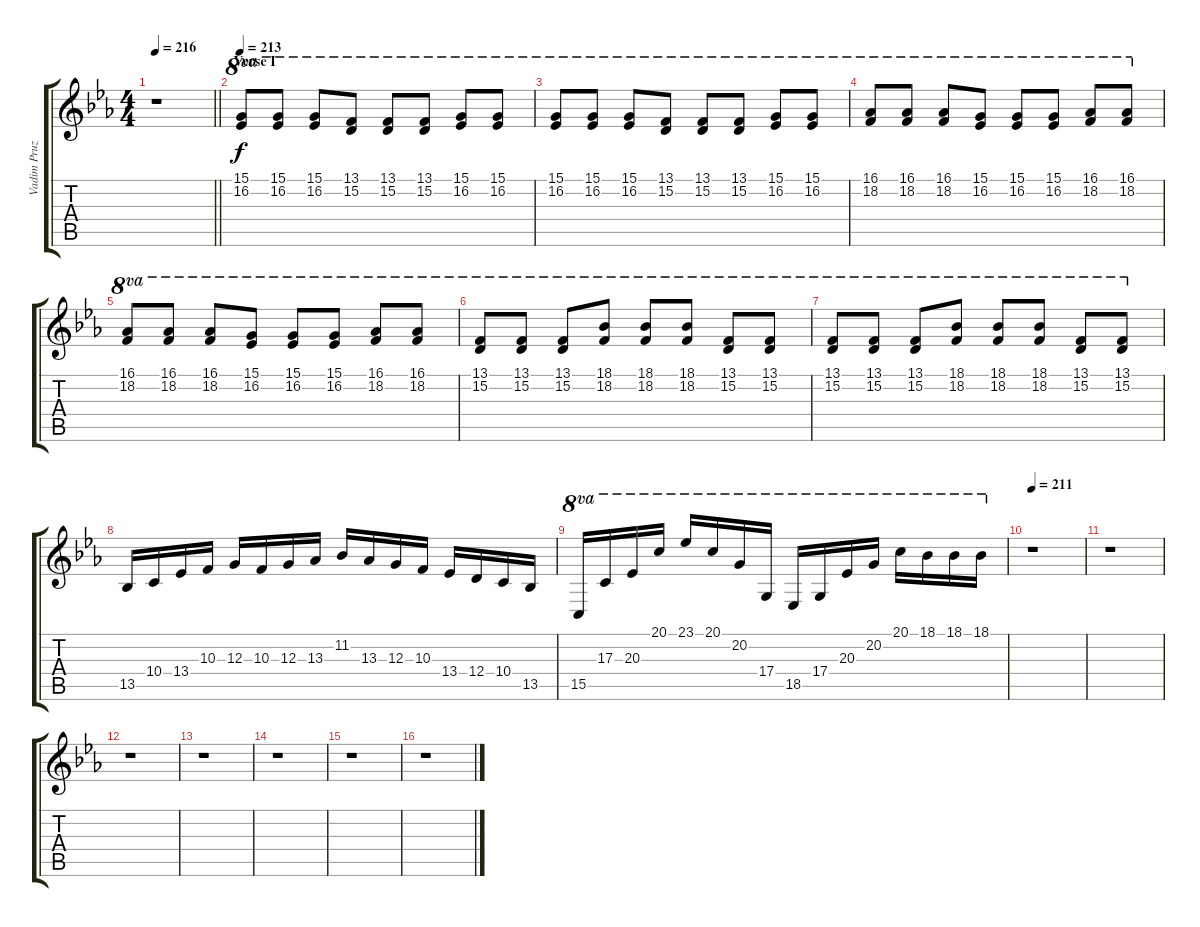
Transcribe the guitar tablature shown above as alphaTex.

\track ("Vadim Pruzhanov (Keyboard - Synth)" "Vadim Pruz") {instrument harpsichord}
\staff {score tabs}
\tuning (E4 B3 G3 D3 A2 E2) {hide}
\ts (4 4)
\tempo 216
\clef g2
\barLineRight lightlight
\ks eb
r.1{dy f} |
\section ("" "Verse I")
\tempo 213
(15.1 16.2).8{ot 8va} (15.1 16.2).8{ot 8va} (15.1 16.2).8{ot 8va} (13.1 15.2).8{ot 8va} (13.1 15.2).8{ot 8va} (13.1 15.2).8{ot 8va} (15.1 16.2).8{ot 8va} (15.1 16.2).8{ot 8va} |
(15.1 16.2).8{ot 8va} (15.1 16.2).8{ot 8va} (15.1 16.2).8{ot 8va} (13.1 15.2).8{ot 8va} (13.1 15.2).8{ot 8va} (13.1 15.2).8{ot 8va} (15.1 16.2).8{ot 8va} (15.1 16.2).8{ot 8va} |
(16.1 18.2).8{ot 8va} (16.1 18.2).8{ot 8va} (16.1 18.2).8{ot 8va} (15.1 16.2).8{ot 8va} (15.1 16.2).8{ot 8va} (15.1 16.2).8{ot 8va} (16.1 18.2).8{ot 8va} (16.1 18.2).8{ot 8va} |
(16.1 18.2).8{ot 8va} (16.1 18.2).8{ot 8va} (16.1 18.2).8{ot 8va} (15.1 16.2).8{ot 8va} (15.1 16.2).8{ot 8va} (15.1 16.2).8{ot 8va} (16.1 18.2).8{ot 8va} (16.1 18.2).8{ot 8va} |
(13.1 15.2).8{ot 8va} (13.1 15.2).8{ot 8va} (13.1 15.2).8{ot 8va} (18.1 18.2).8{ot 8va} (18.1 18.2).8{ot 8va} (18.1 18.2).8{ot 8va} (13.1 15.2).8{ot 8va} (13.1 15.2).8{ot 8va} |
(13.1 15.2).8{ot 8va} (13.1 15.2).8{ot 8va} (13.1 15.2).8{ot 8va} (18.1 18.2).8{ot 8va} (18.1 18.2).8{ot 8va} (18.1 18.2).8{ot 8va} (13.1 15.2).8{ot 8va} (13.1 15.2).8{ot 8va} |
13.5.16 10.4.16 13.4.16 10.3.16 12.3.16 10.3.16 12.3.16 13.3.16 11.2.16 13.3.16 12.3.16 10.3.16 13.4.16 12.4.16 10.4.16 13.5.16 |
15.5.16{ot 8va} 17.3.16{ot 8va} 20.3.16{ot 8va} 20.1.16{ot 8va} 23.1.16{ot 8va} 20.1.16{ot 8va} 20.2.16{ot 8va} 17.4.16{ot 8va} 18.5.16{ot 8va} 17.4.16{ot 8va} 20.3.16{ot 8va} 20.2.16{ot 8va} 20.1.16{ot 8va} 18.1.16{ot 8va} 18.1.16{ot 8va} 18.1.16{ot 8va} |
\tempo 211
r.1 |
r.1 |
r.1 |
r.1 |
r.1 |
r.1 |
r.1
